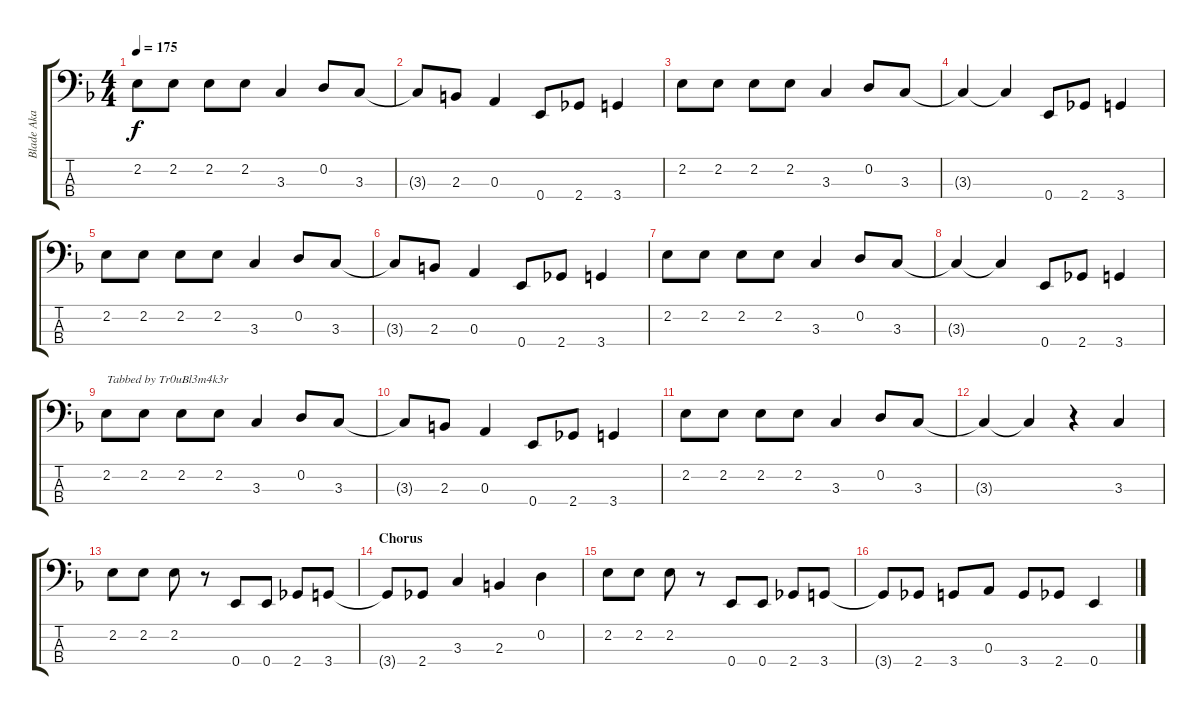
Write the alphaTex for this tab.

\track ("Blade Aka" "Blade Aka") {instrument electricbassfinger}
\staff {score tabs}
\tuning (G2 D2 A1 E1) {hide}
\ts (4 4)
\tempo 175
\clef f4
\ks f
2.2.8{dy f} 2.2.8 2.2.8 2.2.8 3.3.4 0.2.8 3.3.8 |
3.3{t}.8 2.3.8 0.3.4 0.4.8 2.4.8 3.4.4 |
2.2.8 2.2.8 2.2.8 2.2.8 3.3.4 0.2.8 3.3.8 |
3.3{t}.4 3.3{t}.4 0.4.8 2.4.8 3.4.4 |
2.2.8 2.2.8 2.2.8 2.2.8 3.3.4 0.2.8 3.3.8 |
3.3{t}.8 2.3.8 0.3.4 0.4.8 2.4.8 3.4.4 |
2.2.8 2.2.8 2.2.8 2.2.8 3.3.4 0.2.8 3.3.8 |
3.3{t}.4 3.3{t}.4 0.4.8 2.4.8 3.4.4 |
2.2.8{txt "Tabbed by Tr0uBl3m4k3r"} 2.2.8 2.2.8 2.2.8 3.3.4 0.2.8 3.3.8 |
3.3{t}.8 2.3.8 0.3.4 0.4.8 2.4.8 3.4.4 |
2.2.8 2.2.8 2.2.8 2.2.8 3.3.4 0.2.8 3.3.8 |
3.3{t}.4 3.3{t}.4 r.4 3.3.4 |
2.2.8 2.2.8 2.2.8 r.8 0.4.8 0.4.8 2.4.8 3.4.8 |
\section ("" "Chorus")
3.4{t}.8 2.4.8 3.3.4 2.3.4 0.2.4 |
2.2.8 2.2.8 2.2.8 r.8 0.4.8 0.4.8 2.4.8 3.4.8 |
3.4{t}.8 2.4.8 3.4.8 0.3.8 3.4.8 2.4.8 0.4.4
